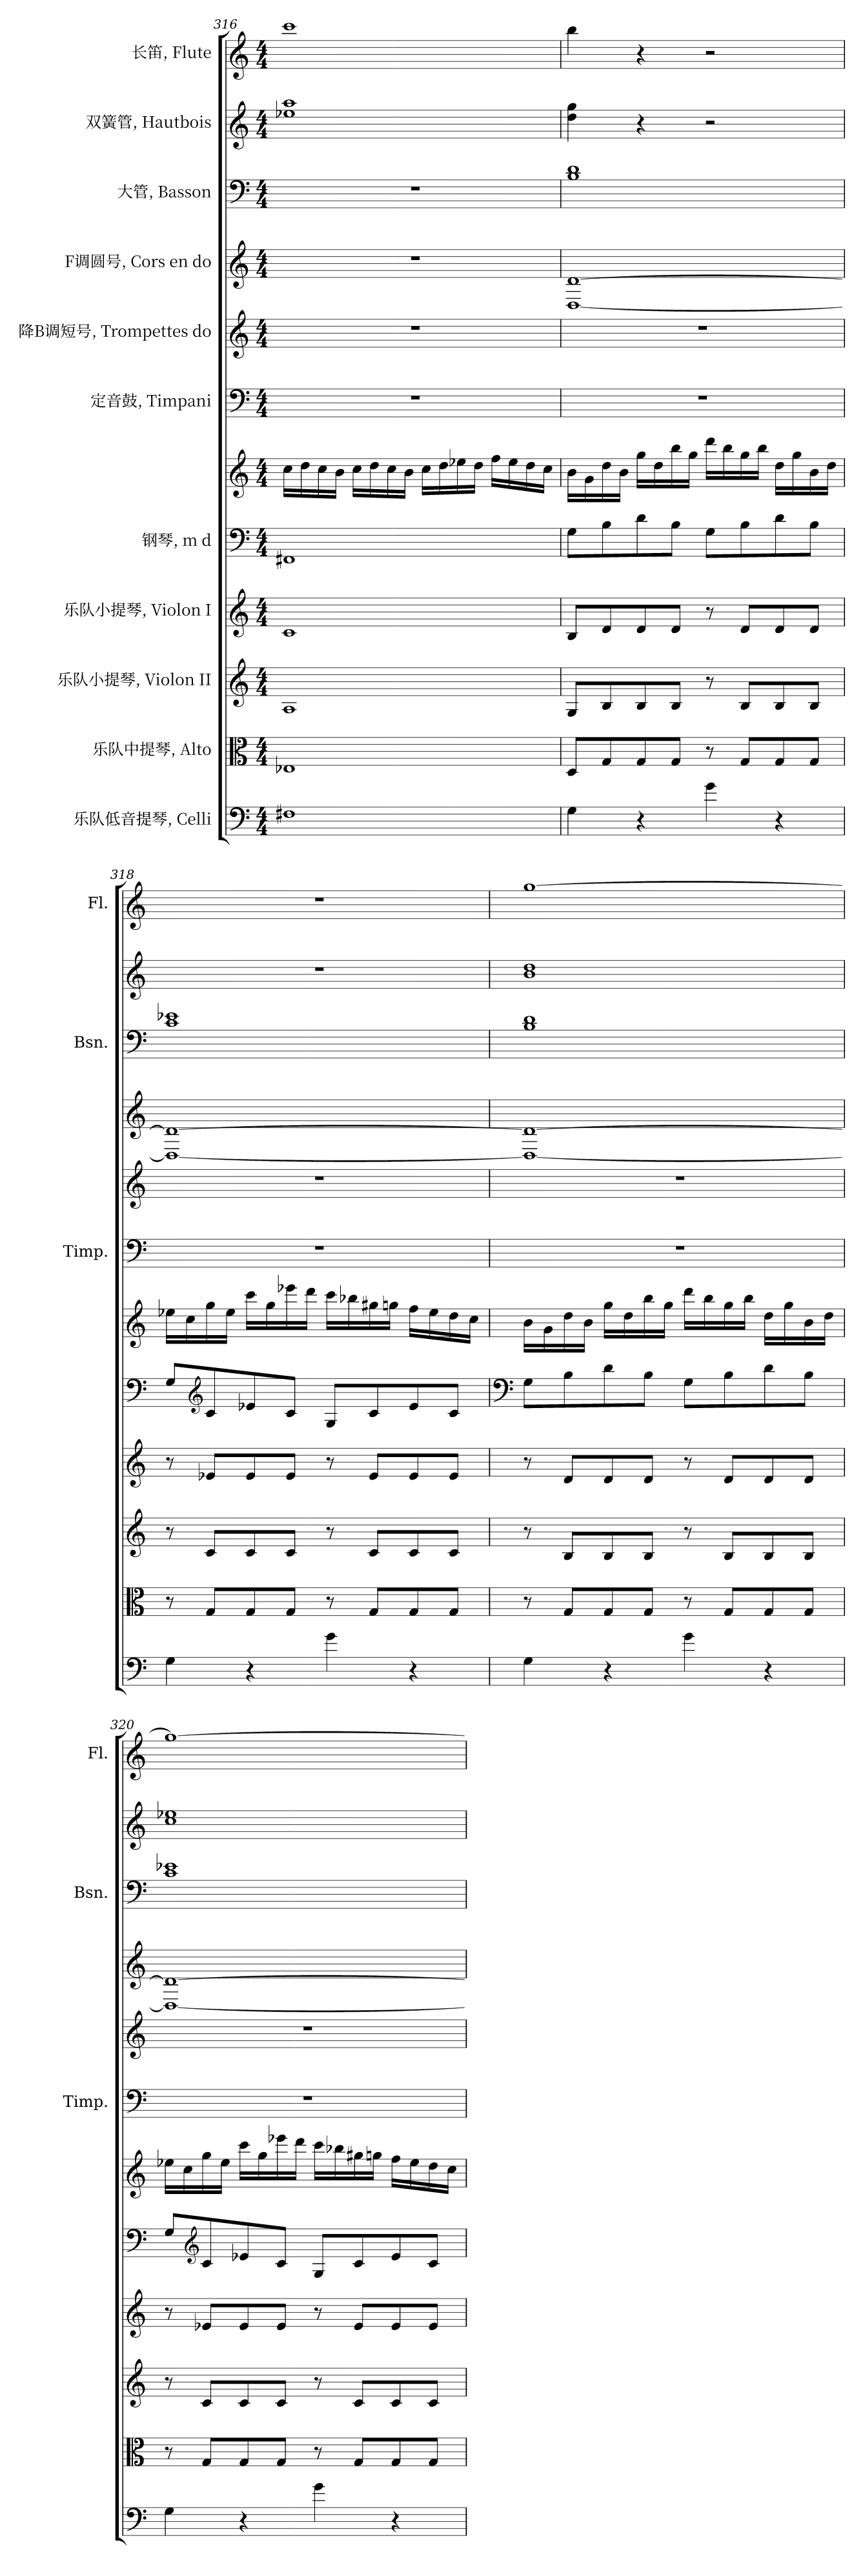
**kern	**kern	**kern	**kern	**kern	**kern	**kern	**kern	**kern	**kern	**kern	**kern
*part11	*part10	*part9	*part8	*part7	*part7	*part6	*part5	*part4	*part3	*part2	*part1
*staff12	*staff11	*staff10	*staff9	*staff8	*staff7	*staff6	*staff5	*staff4	*staff3	*staff2	*staff1
*I"乐队低音提琴, Celli	*I"乐队中提琴, Alto	*I"乐队小提琴, Violon II	*I"乐队小提琴, Violon I	*I"钢琴, m d	*	*I"定音鼓, Timpani	*I"降B调短号, Trompettes do	*I"F调圆号, Cors en do	*I"大管, Basson	*I"双簧管, Hautbois	*I"长笛, Flute
*	*	*	*	*	*	*I'Timp.	*	*	*I'Bsn.	*	*I'Fl.
*clefF4	*clefC3	*clefG2	*clefG2	*clefF4	*clefG2	*clefF4	*clefG2	*clefG2	*clefF4	*clefG2	*clefG2
*ITrd7c12	*	*	*	*	*	*	*ITrd1c2	*ITrd4c7	*	*	*
*k[]	*k[]	*k[]	*k[]	*k[]	*k[]	*k[]	*k[b-e-]	*k[b-]	*k[]	*k[]	*k[]
*M4/4	*M4/4	*M4/4	*M4/4	*M4/4	*M4/4	*M4/4	*M4/4	*M4/4	*M4/4	*M4/4	*M4/4
=316	=316	=316	=316	=316	=316	=316	=316	=316	=316	=316	=316
1FF#X	1E-X	1A	1c	1FF#X	16cc\LL	1r	1r	1r	1r	1ee-X 1aa	1ccc
.	.	.	.	.	16dd\	.	.	.	.	.	.
.	.	.	.	.	16cc\	.	.	.	.	.	.
.	.	.	.	.	16b\JJ	.	.	.	.	.	.
.	.	.	.	.	16cc\LL	.	.	.	.	.	.
.	.	.	.	.	16dd\	.	.	.	.	.	.
.	.	.	.	.	16cc\	.	.	.	.	.	.
.	.	.	.	.	16b\JJ	.	.	.	.	.	.
.	.	.	.	.	16cc\LL	.	.	.	.	.	.
.	.	.	.	.	16dd\	.	.	.	.	.	.
.	.	.	.	.	16ee-X\	.	.	.	.	.	.
.	.	.	.	.	16dd\JJ	.	.	.	.	.	.
.	.	.	.	.	16ff\LL	.	.	.	.	.	.
.	.	.	.	.	16ee-\	.	.	.	.	.	.
.	.	.	.	.	16dd\	.	.	.	.	.	.
.	.	.	.	.	16cc\JJ	.	.	.	.	.	.
!!LO:PB:g=z
=317	=317	=317	=317	=317	=317	=317	=317	=317	=317	=317	=317
4GG\	8D/L	8G/L	8B/L	8G\L	16b\LL	1r	1r	[1GG [1G	1B 1d	4dd\ 4gg\	4bb\
.	.	.	.	.	16g\	.	.	.	.	.	.
.	8G/	8B/	8d/	8B\	16dd\	.	.	.	.	.	.
.	.	.	.	.	16b\JJ	.	.	.	.	.	.
4r	8G/	8B/	8d/	8d\	16gg\LL	.	.	.	.	4r	4r
.	.	.	.	.	16dd\	.	.	.	.	.	.
.	8G/J	8B/J	8d/J	8B\J	16bb\	.	.	.	.	.	.
.	.	.	.	.	16gg\JJ	.	.	.	.	.	.
4G\	8r	8r	8r	8G\L	16ddd\LL	.	.	.	.	2r	2r
.	.	.	.	.	16bb\	.	.	.	.	.	.
.	8G/L	8B/L	8d/L	8B\	16gg\	.	.	.	.	.	.
.	.	.	.	.	16bb\JJ	.	.	.	.	.	.
4r	8G/	8B/	8d/	8d\	16dd\LL	.	.	.	.	.	.
.	.	.	.	.	16gg\	.	.	.	.	.	.
.	8G/J	8B/J	8d/J	8B\J	16b\	.	.	.	.	.	.
.	.	.	.	.	16dd\JJ	.	.	.	.	.	.
=318	=318	=318	=318	=318	=318	=318	=318	=318	=318	=318	=318
4GG\	8r	8r	8r	8G/L	16ee-X\LL	1r	1r	1GG_ 1G_	1c 1e-X	1r	1r
.	.	.	.	.	16cc\	.	.	.	.	.	.
*	*	*	*	*clefG2	*	*	*	*	*	*	*
.	8G/L	8c/L	8e-X/L	8c/	16gg\	.	.	.	.	.	.
.	.	.	.	.	16ee-\JJ	.	.	.	.	.	.
4r	8G/	8c/	8e-/	8e-X/	16ccc\LL	.	.	.	.	.	.
.	.	.	.	.	16gg\	.	.	.	.	.	.
.	8G/J	8c/J	8e-/J	8c/J	16eee-X\	.	.	.	.	.	.
.	.	.	.	.	16ddd\JJ	.	.	.	.	.	.
4G\	8r	8r	8r	8G/L	16ccc\LL	.	.	.	.	.	.
.	.	.	.	.	16bb-X\	.	.	.	.	.	.
.	8G/L	8c/L	8e-/L	8c/	16gg#X\	.	.	.	.	.	.
.	.	.	.	.	16ggn\JJ	.	.	.	.	.	.
4r	8G/	8c/	8e-/	8e-/	16ff\LL	.	.	.	.	.	.
.	.	.	.	.	16ee-\	.	.	.	.	.	.
.	8G/J	8c/J	8e-/J	8c/J	16dd\	.	.	.	.	.	.
.	.	.	.	.	16cc\JJ	.	.	.	.	.	.
!!LO:PB:g=z
=319	=319	=319	=319	=319	=319	=319	=319	=319	=319	=319	=319
*	*	*	*	*clefF4	*	*	*	*	*	*	*
4GG\	8r	8r	8r	8G\L	16b\LL	1r	1r	1GG_ 1G_	1B 1d	1b 1dd	[1gg
.	.	.	.	.	16g\	.	.	.	.	.	.
.	8G/L	8B/L	8d/L	8B\	16dd\	.	.	.	.	.	.
.	.	.	.	.	16b\JJ	.	.	.	.	.	.
4r	8G/	8B/	8d/	8d\	16gg\LL	.	.	.	.	.	.
.	.	.	.	.	16dd\	.	.	.	.	.	.
.	8G/J	8B/J	8d/J	8B\J	16bb\	.	.	.	.	.	.
.	.	.	.	.	16gg\JJ	.	.	.	.	.	.
4G\	8r	8r	8r	8G\L	16ddd\LL	.	.	.	.	.	.
.	.	.	.	.	16bb\	.	.	.	.	.	.
.	8G/L	8B/L	8d/L	8B\	16gg\	.	.	.	.	.	.
.	.	.	.	.	16bb\JJ	.	.	.	.	.	.
4r	8G/	8B/	8d/	8d\	16dd\LL	.	.	.	.	.	.
.	.	.	.	.	16gg\	.	.	.	.	.	.
.	8G/J	8B/J	8d/J	8B\J	16b\	.	.	.	.	.	.
.	.	.	.	.	16dd\JJ	.	.	.	.	.	.
=320	=320	=320	=320	=320	=320	=320	=320	=320	=320	=320	=320
4GG\	8r	8r	8r	8G/L	16ee-X\LL	1r	1r	1GG_ 1G_	1c 1e-X	1cc 1ee-X	1gg_
.	.	.	.	.	16cc\	.	.	.	.	.	.
*	*	*	*	*clefG2	*	*	*	*	*	*	*
.	8G/L	8c/L	8e-X/L	8c/	16gg\	.	.	.	.	.	.
.	.	.	.	.	16ee-\JJ	.	.	.	.	.	.
4r	8G/	8c/	8e-/	8e-X/	16ccc\LL	.	.	.	.	.	.
.	.	.	.	.	16gg\	.	.	.	.	.	.
.	8G/J	8c/J	8e-/J	8c/J	16eee-X\	.	.	.	.	.	.
.	.	.	.	.	16ddd\JJ	.	.	.	.	.	.
4G\	8r	8r	8r	8G/L	16ccc\LL	.	.	.	.	.	.
.	.	.	.	.	16bb-X\	.	.	.	.	.	.
.	8G/L	8c/L	8e-/L	8c/	16gg#X\	.	.	.	.	.	.
.	.	.	.	.	16ggn\JJ	.	.	.	.	.	.
4r	8G/	8c/	8e-/	8e-/	16ff\LL	.	.	.	.	.	.
.	.	.	.	.	16ee-\	.	.	.	.	.	.
.	8G/J	8c/J	8e-/J	8c/J	16dd\	.	.	.	.	.	.
.	.	.	.	.	16cc\JJ	.	.	.	.	.	.
=	=	=	=	=	=	=	=	=	=	=	=
*-	*-	*-	*-	*-	*-	*-	*-	*-	*-	*-	*-
